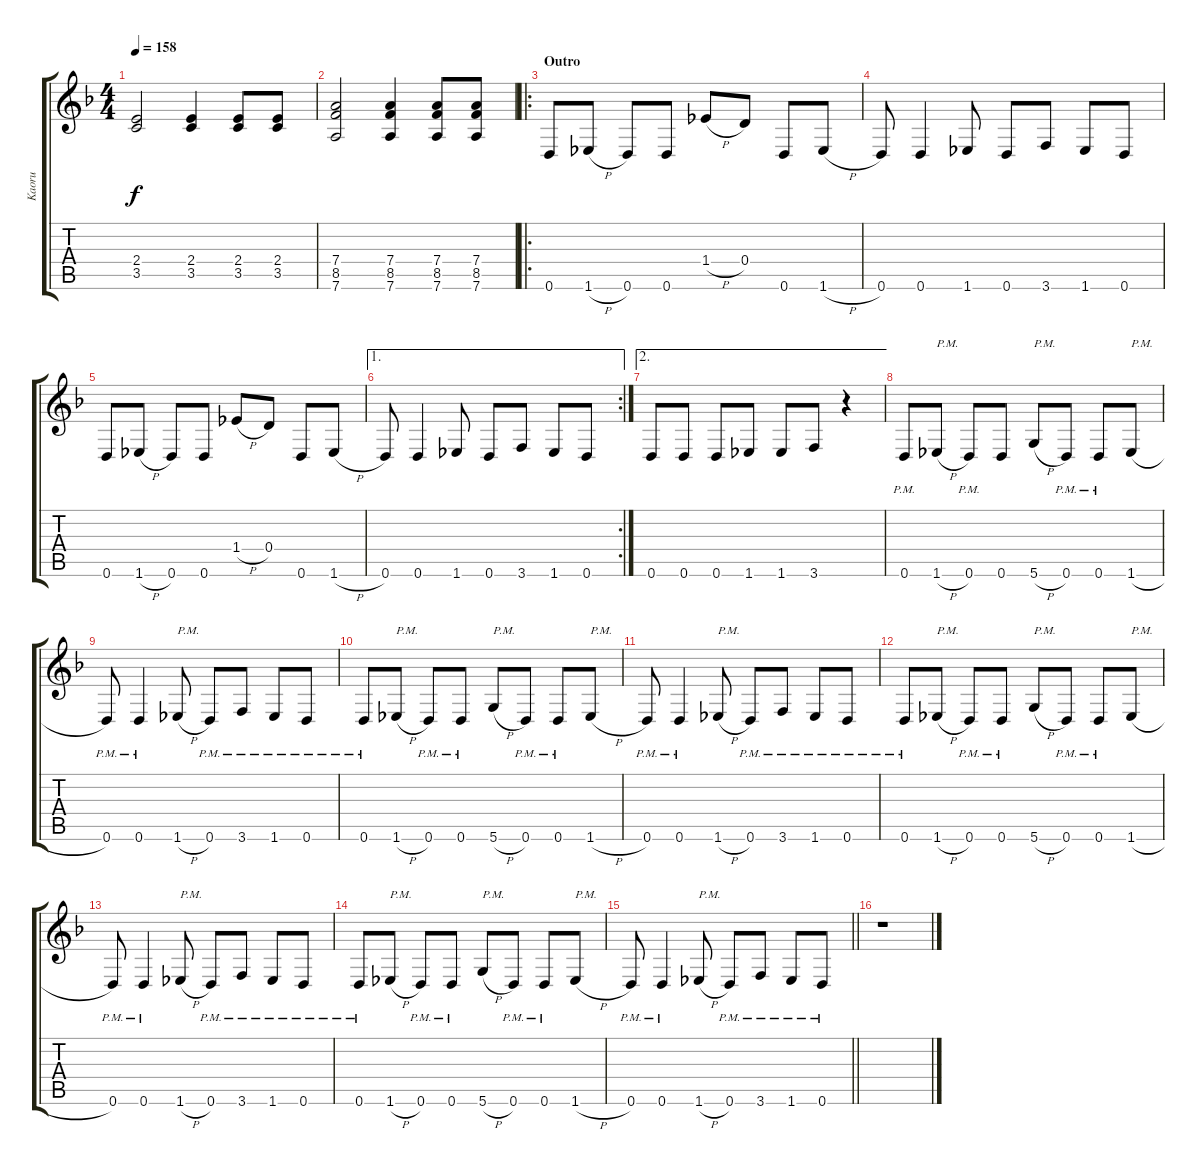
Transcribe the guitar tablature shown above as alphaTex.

\track ("Kaoru" "Kaoru") {instrument overdrivenguitar}
\staff {score tabs}
\tuning (E4 B3 G3 D3 A2 D2) {hide}
\ts (4 4)
\tempo 158
\clef g2
\ks f
(2.4 3.5).2{dy f} (2.4 3.5).4 (2.4 3.5).8 (2.4 3.5).8 |
(7.4 8.5 7.6).2 (7.4 8.5 7.6).4 (7.4 8.5 7.6).8 (7.4 8.5 7.6).8 |
\ro
\section ("" "Outro")
0.6.8 1.6{h}.8 0.6.8 0.6.8 1.4{h}.8 0.4.8 0.6.8 1.6{h}.8 |
0.6.8 0.6.4 1.6.8 0.6.8 3.6.8 1.6.8 0.6.8 |
0.6.8 1.6{h}.8 0.6.8 0.6.8 1.4{h}.8 0.4.8 0.6.8 1.6{h}.8 |
\ae 1
\rc 2
0.6.8 0.6.4 1.6.8 0.6.8 3.6.8 1.6.8 0.6.8 |
\ae 2
0.6.8 0.6.8 0.6.8 1.6.8 1.6.8 3.6.8 r.4 |
0.6{pm}.8 1.6{h}.8{txt "P.M."} 0.6{pm}.8 0.6.8 5.6{h}.8{txt "P.M."} 0.6{pm}.8 0.6{pm}.8 1.6{h}.8{txt "P.M."} |
0.6{pm}.8 0.6{pm}.4 1.6{h}.8{txt "P.M."} 0.6{pm}.8 3.6{pm}.8 1.6{pm}.8 0.6{pm}.8 |
0.6{pm}.8 1.6{h}.8{txt "P.M."} 0.6{pm}.8 0.6{pm}.8 5.6{h}.8{txt "P.M."} 0.6{pm}.8 0.6{pm}.8 1.6{h}.8{txt "P.M."} |
0.6{pm}.8 0.6{pm}.4 1.6{h}.8{txt "P.M."} 0.6{pm}.8 3.6{pm}.8 1.6{pm}.8 0.6{pm}.8 |
0.6{pm}.8 1.6{h}.8{txt "P.M."} 0.6{pm}.8 0.6{pm}.8 5.6{h}.8{txt "P.M."} 0.6{pm}.8 0.6{pm}.8 1.6{h}.8{txt "P.M."} |
0.6{pm}.8 0.6{pm}.4 1.6{h}.8{txt "P.M."} 0.6{pm}.8 3.6{pm}.8 1.6{pm}.8 0.6{pm}.8 |
0.6{pm}.8 1.6{h}.8{txt "P.M."} 0.6{pm}.8 0.6{pm}.8 5.6{h}.8{txt "P.M."} 0.6{pm}.8 0.6{pm}.8 1.6{h}.8{txt "P.M."} |
\barLineRight lightlight
0.6{pm}.8 0.6{pm}.4 1.6{h}.8{txt "P.M."} 0.6{pm}.8 3.6{pm}.8 1.6{pm}.8 0.6{pm}.8 |
r.1
